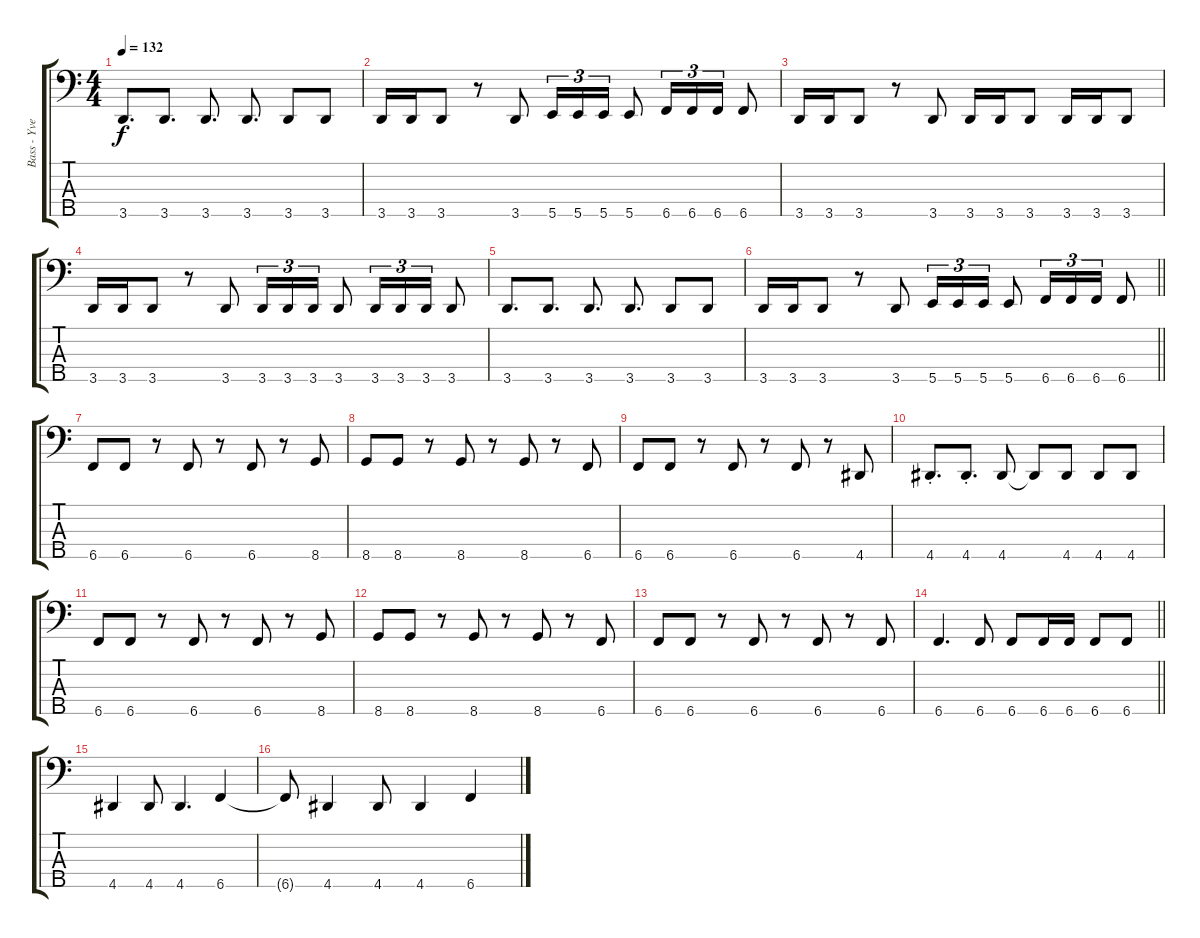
\track ("Bass - Yves" "Bass - Yve") {instrument electricbasspick}
\staff {score tabs}
\tuning (G2 D2 A1 E1 B0) {hide}
\ts (4 4)
\tempo 132
\clef f4
\ks c
3.5.8{d dy f} 3.5.8{d} 3.5.8{d} 3.5.8{d} 3.5.8 3.5.8 |
3.5.16 3.5.16 3.5.8 r.8 3.5.8 5.5.16{tu (3 2)} 5.5.16{tu (3 2)} 5.5.16{tu (3 2)} 5.5.8 6.5.16{tu (3 2)} 6.5.16{tu (3 2)} 6.5.16{tu (3 2)} 6.5.8 |
3.5.16 3.5.16 3.5.8 r.8 3.5.8 3.5.16 3.5.16 3.5.8 3.5.16 3.5.16 3.5.8 |
3.5.16 3.5.16 3.5.8 r.8 3.5.8 3.5.16{tu (3 2)} 3.5.16{tu (3 2)} 3.5.16{tu (3 2)} 3.5.8 3.5.16{tu (3 2)} 3.5.16{tu (3 2)} 3.5.16{tu (3 2)} 3.5.8 |
3.5.8{d} 3.5.8{d} 3.5.8{d} 3.5.8{d} 3.5.8 3.5.8 |
\barLineRight lightlight
3.5.16 3.5.16 3.5.8 r.8 3.5.8 5.5.16{tu (3 2)} 5.5.16{tu (3 2)} 5.5.16{tu (3 2)} 5.5.8 6.5.16{tu (3 2)} 6.5.16{tu (3 2)} 6.5.16{tu (3 2)} 6.5.8 |
\section ("" "")
6.5.8 6.5.8 r.8 6.5.8 r.8 6.5.8 r.8 8.5.8 |
8.5.8 8.5.8 r.8 8.5.8 r.8 8.5.8 r.8 6.5.8 |
6.5.8 6.5.8 r.8 6.5.8 r.8 6.5.8 r.8 4.5.8 |
4.5{st}.8{d} 4.5{st}.8{d} 4.5.8 4.5{t}.8 4.5.8 4.5.8 4.5.8 |
6.5.8 6.5.8 r.8 6.5.8 r.8 6.5.8 r.8 8.5.8 |
8.5.8 8.5.8 r.8 8.5.8 r.8 8.5.8 r.8 6.5.8 |
6.5.8 6.5.8 r.8 6.5.8 r.8 6.5.8 r.8 6.5.8 |
\barLineRight lightlight
6.5.4{d} 6.5.8 6.5.8 6.5.16 6.5.16 6.5.8 6.5.8 |
4.5.4 4.5.8 4.5.4{d} 6.5.4 |
6.5{t}.8 4.5.4 4.5.8 4.5.4 6.5.4
